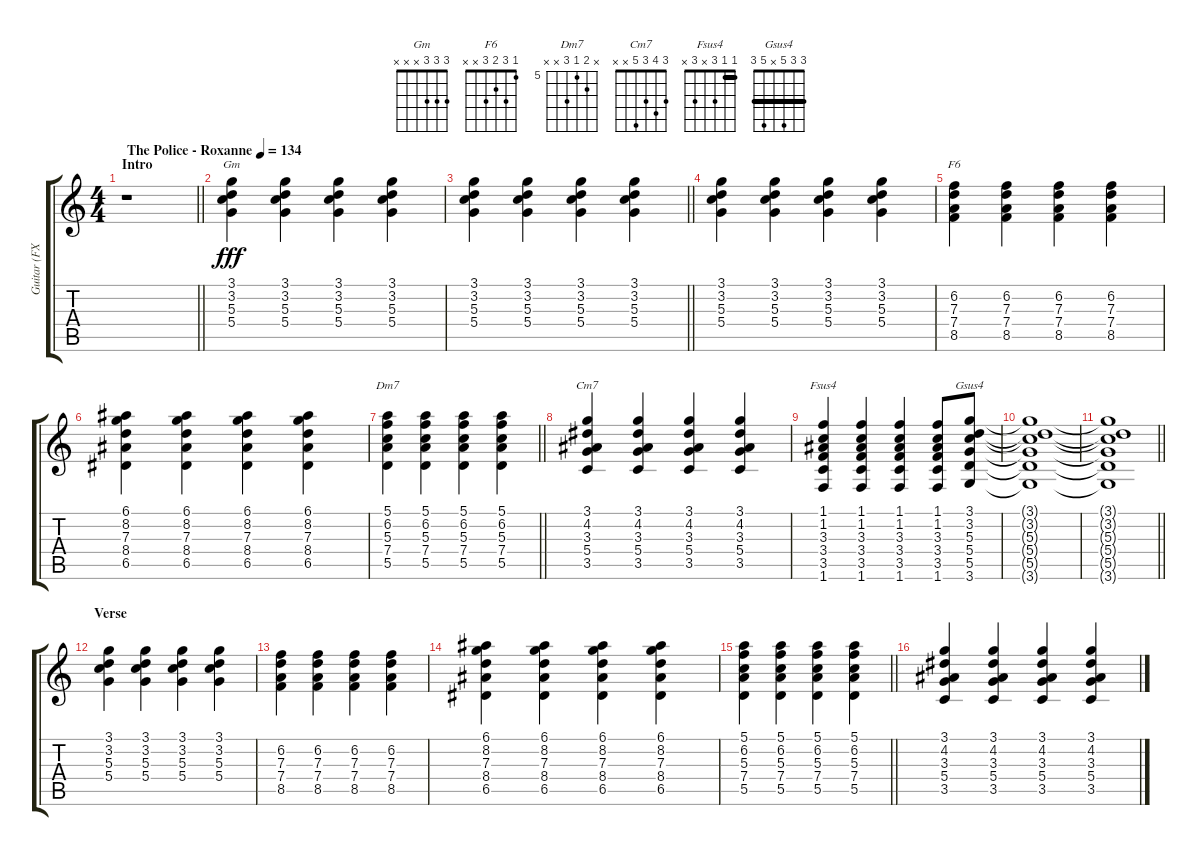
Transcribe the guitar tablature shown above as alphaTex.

\track ("Guitar (FX)" "Guitar (FX") {instrument overdrivenguitar}
\staff {score tabs}
\tuning (E4 B3 G3 D3 A2 E2) {hide}
\chord ("Gm" 3 3 3 x x x)
\chord ("F6" 1 3 2 3 x x)
\chord ("Dm7" x 6 5 7 x x) {firstfret 5}
\chord ("Cm7" 3 4 3 5 x x)
\chord ("Fsus4" 1 1 3 x 3 x) {barre 1}
\chord ("Gsus4" 3 3 5 x 5 3) {barre 3}
\ts (4 4)
\section ("" "Intro")
\tempo (134 "The Police - Roxanne")
\clef g2
\barLineRight lightlight
\ks c
r.1{dy fff instrument overdrivenguitar} |
(3.1 3.2 5.3 5.4).4{ch "Gm"} (3.1 3.2 5.3 5.4).4 (3.1 3.2 5.3 5.4).4 (3.1 3.2 5.3 5.4).4 |
\barLineRight lightlight
(3.1 3.2 5.3 5.4).4 (3.1 3.2 5.3 5.4).4 (3.1 3.2 5.3 5.4).4 (3.1 3.2 5.3 5.4).4 |
(3.1 3.2 5.3 5.4).4 (3.1 3.2 5.3 5.4).4 (3.1 3.2 5.3 5.4).4 (3.1 3.2 5.3 5.4).4 |
(6.2 7.3 7.4 8.5).4{ch "F6"} (6.2 7.3 7.4 8.5).4 (6.2 7.3 7.4 8.5).4 (6.2 7.3 7.4 8.5).4 |
(6.1 8.2 7.3 8.4 6.5).4 (6.1 8.2 7.3 8.4 6.5).4 (6.1 8.2 7.3 8.4 6.5).4 (6.1 8.2 7.3 8.4 6.5).4 |
\barLineRight lightlight
(5.1 6.2 5.3 7.4 5.5).4{ch "Dm7"} (5.1 6.2 5.3 7.4 5.5).4 (5.1 6.2 5.3 7.4 5.5).4 (5.1 6.2 5.3 7.4 5.5).4 |
(3.1 4.2 3.3 5.4 3.5).4{ch "Cm7"} (3.1 4.2 3.3 5.4 3.5).4 (3.1 4.2 3.3 5.4 3.5).4 (3.1 4.2 3.3 5.4 3.5).4 |
(1.1 1.2 3.3 3.4 3.5 1.6).4{ch "Fsus4"} (1.1 1.2 3.3 3.4 3.5 1.6).4 (1.1 1.2 3.3 3.4 3.5 1.6).4 (1.1 1.2 3.3 3.4 3.5 1.6).8 (3.1 3.2 5.3 5.4 5.5 3.6).8{ch "Gsus4"} |
(3.1{t} 3.2{t} 5.3{t} 5.4{t} 5.5{t} 3.6{t}).1 |
\barLineRight lightlight
(3.1{t} 3.2{t} 5.3{t} 5.4{t} 5.5{t} 3.6{t}).1 |
\section ("" "Verse")
(3.1 3.2 5.3 5.4).4 (3.1 3.2 5.3 5.4).4 (3.1 3.2 5.3 5.4).4 (3.1 3.2 5.3 5.4).4 |
(6.2 7.3 7.4 8.5).4 (6.2 7.3 7.4 8.5).4 (6.2 7.3 7.4 8.5).4 (6.2 7.3 7.4 8.5).4 |
(6.1 8.2 7.3 8.4 6.5).4 (6.1 8.2 7.3 8.4 6.5).4 (6.1 8.2 7.3 8.4 6.5).4 (6.1 8.2 7.3 8.4 6.5).4 |
\barLineRight lightlight
(5.1 6.2 5.3 7.4 5.5).4 (5.1 6.2 5.3 7.4 5.5).4 (5.1 6.2 5.3 7.4 5.5).4 (5.1 6.2 5.3 7.4 5.5).4 |
(3.1 4.2 3.3 5.4 3.5).4 (3.1 4.2 3.3 5.4 3.5).4 (3.1 4.2 3.3 5.4 3.5).4 (3.1 4.2 3.3 5.4 3.5).4
